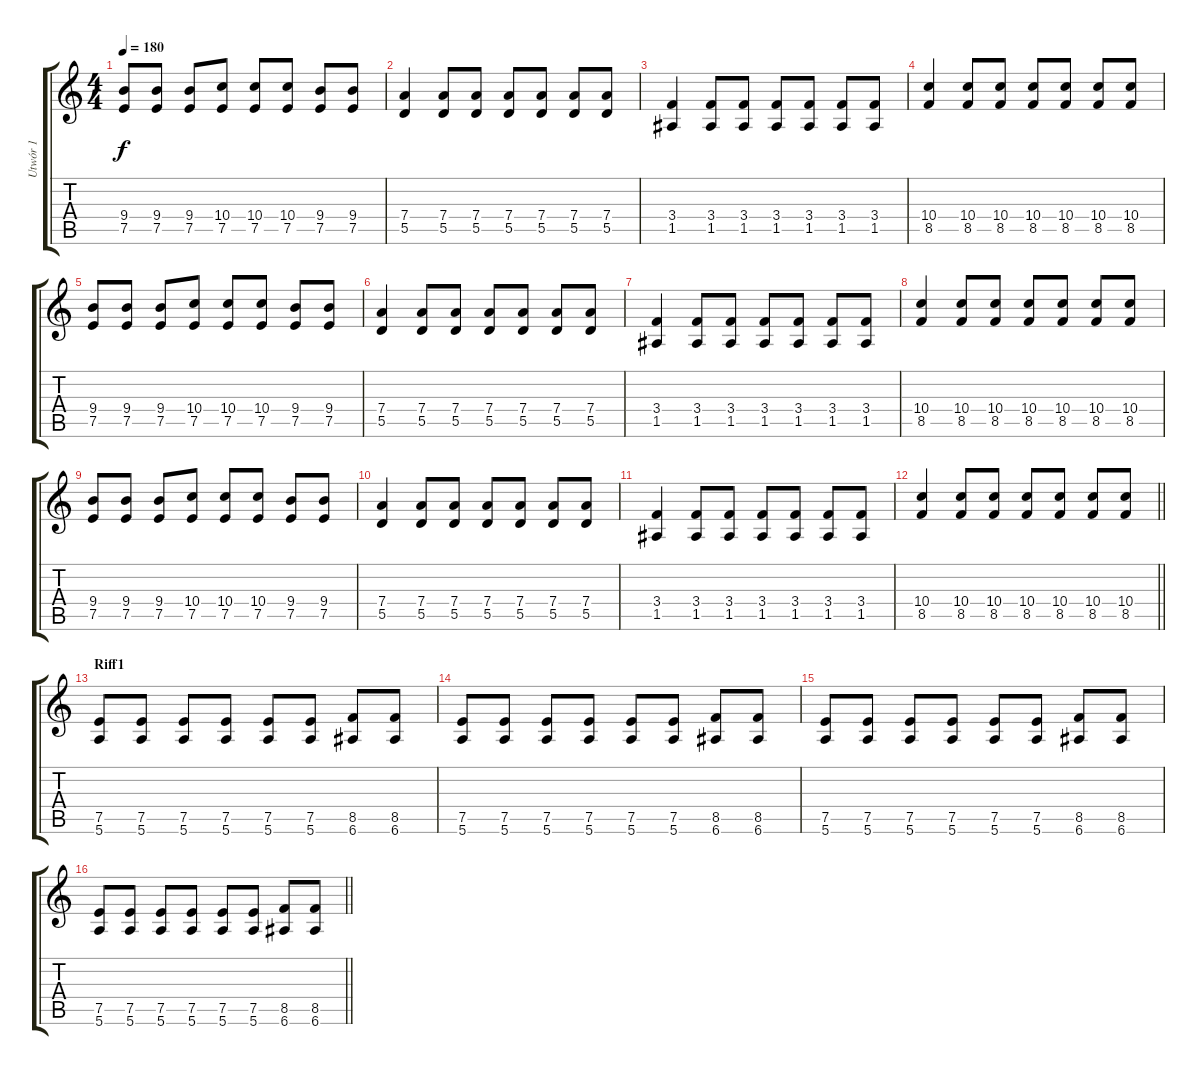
\track ("Utwór 1" "Utwór 1") {instrument distortionguitar}
\staff {score tabs}
\tuning (E4 B3 G3 D3 A2 E2) {hide}
\ts (4 4)
\tempo 180
\clef g2
\ks c
(9.4 7.5).8{dy f} (9.4 7.5).8 (9.4 7.5).8 (10.4 7.5).8 (10.4 7.5).8 (10.4 7.5).8 (9.4 7.5).8 (9.4 7.5).8 |
(7.4 5.5).4 (7.4 5.5).8 (7.4 5.5).8 (7.4 5.5).8 (7.4 5.5).8 (7.4 5.5).8 (7.4 5.5).8 |
(3.4 1.5).4 (3.4 1.5).8 (3.4 1.5).8 (3.4 1.5).8 (3.4 1.5).8 (3.4 1.5).8 (3.4 1.5).8 |
(10.4 8.5).4 (10.4 8.5).8 (10.4 8.5).8 (10.4 8.5).8 (10.4 8.5).8 (10.4 8.5).8 (10.4 8.5).8 |
(9.4 7.5).8 (9.4 7.5).8 (9.4 7.5).8 (10.4 7.5).8 (10.4 7.5).8 (10.4 7.5).8 (9.4 7.5).8 (9.4 7.5).8 |
(7.4 5.5).4 (7.4 5.5).8 (7.4 5.5).8 (7.4 5.5).8 (7.4 5.5).8 (7.4 5.5).8 (7.4 5.5).8 |
(3.4 1.5).4 (3.4 1.5).8 (3.4 1.5).8 (3.4 1.5).8 (3.4 1.5).8 (3.4 1.5).8 (3.4 1.5).8 |
(10.4 8.5).4 (10.4 8.5).8 (10.4 8.5).8 (10.4 8.5).8 (10.4 8.5).8 (10.4 8.5).8 (10.4 8.5).8 |
(9.4 7.5).8 (9.4 7.5).8 (9.4 7.5).8 (10.4 7.5).8 (10.4 7.5).8 (10.4 7.5).8 (9.4 7.5).8 (9.4 7.5).8 |
(7.4 5.5).4 (7.4 5.5).8 (7.4 5.5).8 (7.4 5.5).8 (7.4 5.5).8 (7.4 5.5).8 (7.4 5.5).8 |
(3.4 1.5).4 (3.4 1.5).8 (3.4 1.5).8 (3.4 1.5).8 (3.4 1.5).8 (3.4 1.5).8 (3.4 1.5).8 |
\barLineRight lightlight
(10.4 8.5).4 (10.4 8.5).8 (10.4 8.5).8 (10.4 8.5).8 (10.4 8.5).8 (10.4 8.5).8 (10.4 8.5).8 |
\section ("" "Riff1")
(7.5 5.6).8 (7.5 5.6).8 (7.5 5.6).8 (7.5 5.6).8 (7.5 5.6).8 (7.5 5.6).8 (8.5 6.6).8 (8.5 6.6).8 |
(7.5 5.6).8 (7.5 5.6).8 (7.5 5.6).8 (7.5 5.6).8 (7.5 5.6).8 (7.5 5.6).8 (8.5 6.6).8 (8.5 6.6).8 |
(7.5 5.6).8 (7.5 5.6).8 (7.5 5.6).8 (7.5 5.6).8 (7.5 5.6).8 (7.5 5.6).8 (8.5 6.6).8 (8.5 6.6).8 |
\barLineRight lightlight
(7.5 5.6).8 (7.5 5.6).8 (7.5 5.6).8 (7.5 5.6).8 (7.5 5.6).8 (7.5 5.6).8 (8.5 6.6).8 (8.5 6.6).8
